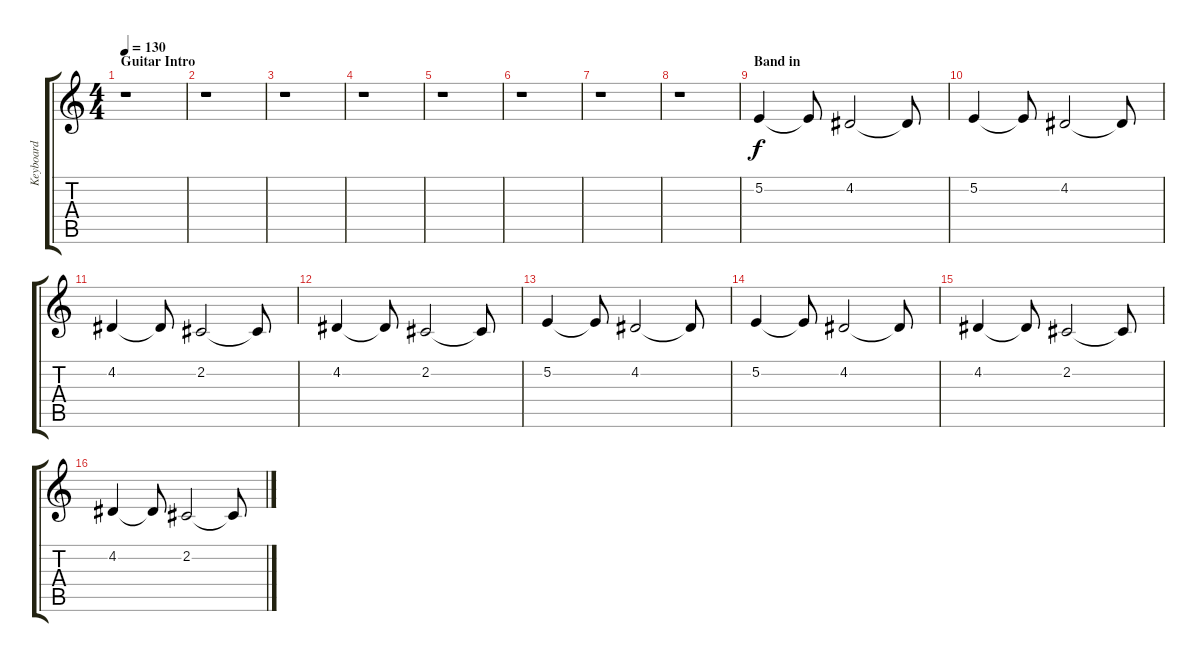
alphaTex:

\track ("Keyboard" "Keyboard") {instrument drawbarorgan}
\staff {score tabs}
\tuning (E4 B3 G3 D3 A2 E2) {hide}
\ts (4 4)
\section ("" "Guitar Intro")
\tempo 130
\clef g2
\ks c
r.1{dy f instrument drawbarorgan} |
r.1 |
r.1 |
r.1 |
r.1 |
r.1 |
r.1 |
r.1 |
\section ("" "Band in")
5.2.4 5.2{t}.8 4.2.2 4.2{t}.8 |
5.2.4 5.2{t}.8 4.2.2 4.2{t}.8 |
4.2.4 4.2{t}.8 2.2.2 2.2{t}.8 |
4.2.4 4.2{t}.8 2.2.2 2.2{t}.8 |
5.2.4 5.2{t}.8 4.2.2 4.2{t}.8 |
5.2.4 5.2{t}.8 4.2.2 4.2{t}.8 |
4.2.4 4.2{t}.8 2.2.2 2.2{t}.8 |
4.2.4 4.2{t}.8 2.2.2 2.2{t}.8
